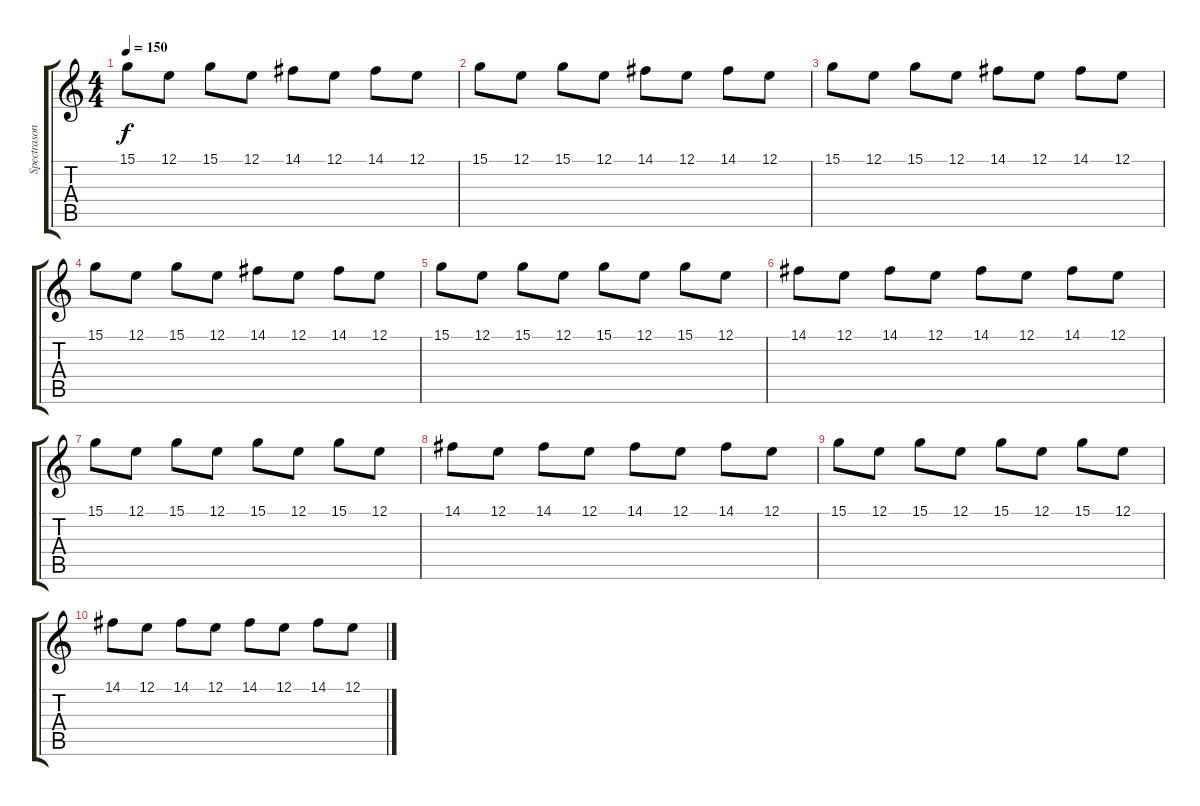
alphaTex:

\track ("Spectrasonics Omnisphere" "Spectrason") {instrument tremolostrings}
\staff {score tabs}
\tuning (E4 B3 G3 D3 A2 E2) {hide}
\ts (4 4)
\tempo 150
\clef g2
\ks c
15.1.8{dy f} 12.1.8 15.1.8 12.1.8 14.1.8 12.1.8 14.1.8 12.1.8 |
15.1.8 12.1.8 15.1.8 12.1.8 14.1.8 12.1.8 14.1.8 12.1.8 |
15.1.8 12.1.8 15.1.8 12.1.8 14.1.8 12.1.8 14.1.8 12.1.8 |
15.1.8 12.1.8 15.1.8 12.1.8 14.1.8 12.1.8 14.1.8 12.1.8 |
15.1.8 12.1.8 15.1.8 12.1.8 15.1.8 12.1.8 15.1.8 12.1.8 |
14.1.8 12.1.8 14.1.8 12.1.8 14.1.8 12.1.8 14.1.8 12.1.8 |
15.1.8 12.1.8 15.1.8 12.1.8 15.1.8 12.1.8 15.1.8 12.1.8 |
14.1.8 12.1.8 14.1.8 12.1.8 14.1.8 12.1.8 14.1.8 12.1.8 |
15.1.8 12.1.8 15.1.8 12.1.8 15.1.8 12.1.8 15.1.8 12.1.8 |
14.1.8 12.1.8 14.1.8 12.1.8 14.1.8 12.1.8 14.1.8 12.1.8
